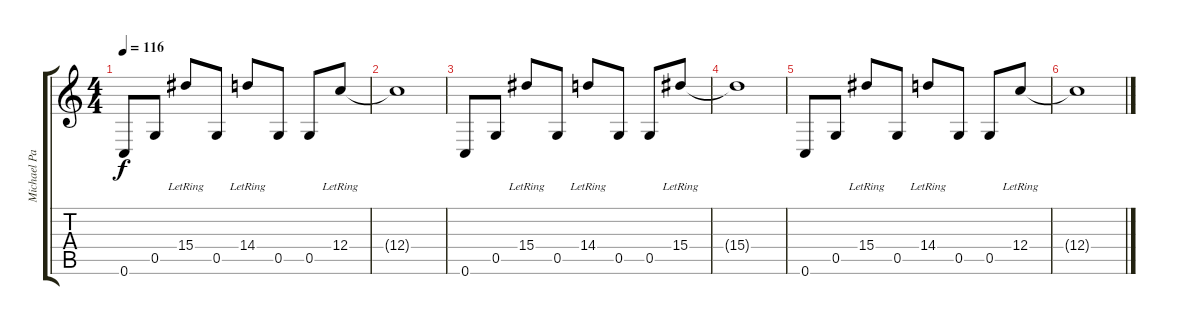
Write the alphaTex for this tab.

\track ("Michael Padget" "Michael Pa") {instrument electricguitarclean}
\staff {score tabs}
\tuning (D4 A3 F3 C3 G2 C2) {hide}
\ts (4 4)
\tempo 116
\clef g2
\ks c
0.6.8{dy f} 0.5.8 15.4{lr}.8 0.5.8 14.4{lr}.8 0.5.8 0.5.8 12.4{lr}.8 |
12.4{t}.1 |
0.6.8 0.5.8 15.4{lr}.8 0.5.8 14.4{lr}.8 0.5.8 0.5.8 15.4{lr}.8 |
15.4{t}.1 |
0.6.8 0.5.8 15.4{lr}.8 0.5.8 14.4{lr}.8 0.5.8 0.5.8 12.4{lr}.8 |
12.4{t}.1
